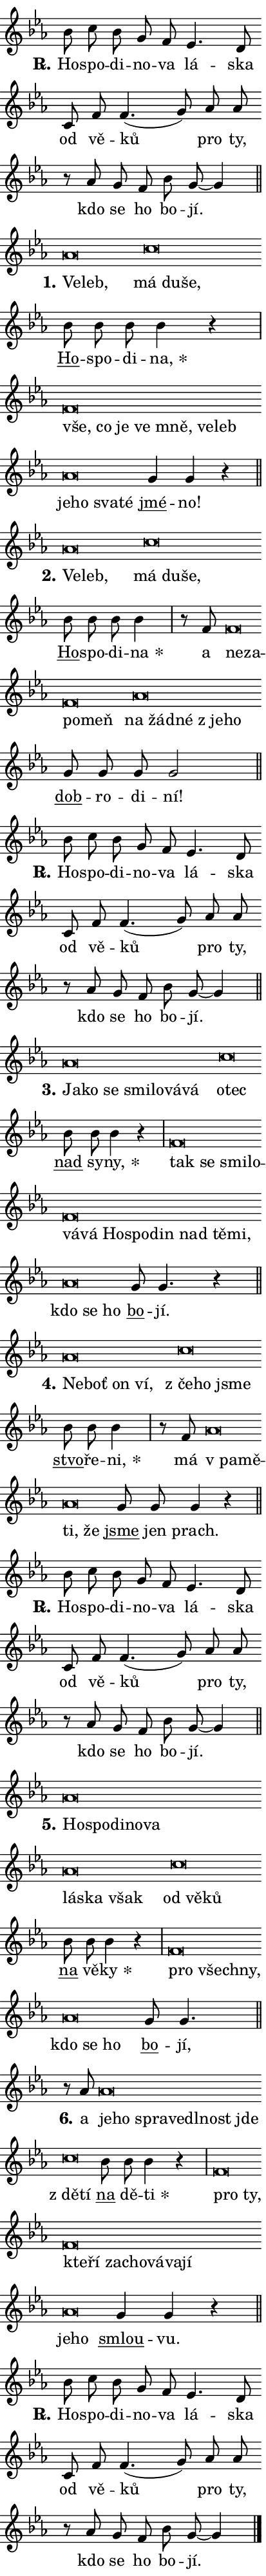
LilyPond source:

\version "2.24.0"
\header { tagline = "" }
\paper {
  indent = 0\cm
  top-margin = 0\cm
  right-margin = 0.13\cm % to fit lyric hyphens
  bottom-margin = 0\cm
  left-margin = 0\cm
  paper-width = 7\cm
  page-breaking = #ly:one-page-breaking
  system-system-spacing.basic-distance = #11
  score-system-spacing.basic-distance = #11
  ragged-last = ##f
}


%% Author: Thomas Morley
%% https://lists.gnu.org/archive/html/lilypond-user/2020-05/msg00002.html
#(define (line-position grob)
"Returns position of @var[grob} in current system:
   @code{'start}, if at first time-step
   @code{'end}, if at last time-step
   @code{'middle} otherwise
"
  (let* ((col (ly:item-get-column grob))
         (ln (ly:grob-object col 'left-neighbor))
         (rn (ly:grob-object col 'right-neighbor))
         (col-to-check-left (if (ly:grob? ln) ln col))
         (col-to-check-right (if (ly:grob? rn) rn col))
         (break-dir-left
           (and
             (ly:grob-property col-to-check-left 'non-musical #f)
             (ly:item-break-dir col-to-check-left)))
         (break-dir-right
           (and
             (ly:grob-property col-to-check-right 'non-musical #f)
             (ly:item-break-dir col-to-check-right))))
        (cond ((eqv? 1 break-dir-left) 'start)
              ((eqv? -1 break-dir-right) 'end)
              (else 'middle))))

#(define (tranparent-at-line-position vctor)
  (lambda (grob)
  "Relying on @code{line-position} select the relevant enry from @var{vctor}.
Used to determine transparency,"
    (case (line-position grob)
      ((end) (not (vector-ref vctor 0)))
      ((middle) (not (vector-ref vctor 1)))
      ((start) (not (vector-ref vctor 2))))))

noteHeadBreakVisibility =
#(define-music-function (break-visibility)(vector?)
"Makes @code{NoteHead}s transparent relying on @var{break-visibility}"
#{
  \override NoteHead.transparent =
    #(tranparent-at-line-position break-visibility)
#})

#(define delete-ledgers-for-transparent-note-heads
  (lambda (grob)
    "Reads whether a @code{NoteHead} is transparent.
If so this @code{NoteHead} is removed from @code{'note-heads} from
@var{grob}, which is supposed to be @code{LedgerLineSpanner}.
As a result ledgers are not printed for this @code{NoteHead}"
    (let* ((nhds-array (ly:grob-object grob 'note-heads))
           (nhds-list
             (if (ly:grob-array? nhds-array)
                 (ly:grob-array->list nhds-array)
                 '()))
           ;; Relies on the transparent-property being done before
           ;; Staff.LedgerLineSpanner.after-line-breaking is executed.
           ;; This is fragile ...
           (to-keep
             (remove
               (lambda (nhd)
                 (ly:grob-property nhd 'transparent #f))
               nhds-list)))
      ;; TODO find a better method to iterate over grob-arrays, similiar
      ;; to filter/remove etc for lists
      ;; For now rebuilt from scratch
      (set! (ly:grob-object grob 'note-heads)  '())
      (for-each
        (lambda (nhd)
          (ly:pointer-group-interface::add-grob grob 'note-heads nhd))
        to-keep))))

squashNotes = {
  \override NoteHead.X-extent = #'(-0.2 . 0.2)
  \override NoteHead.Y-extent = #'(-0.75 . 0)
  \override NoteHead.stencil =
    #(lambda (grob)
       (let ((pos (ly:grob-property grob 'staff-position)))
         (begin
           (if (< pos -7) (display "ERROR: Lower brevis then expected\n") (display ""))
           (if (<= pos -6) ly:text-interface::print ly:note-head::print))))
}
unSquashNotes = {
  \revert NoteHead.X-extent
  \revert NoteHead.Y-extent
  \revert NoteHead.stencil
}

hideNotes = \noteHeadBreakVisibility #begin-of-line-visible
unHideNotes = \noteHeadBreakVisibility #all-visible

% work-around for resetting accidentals
% https://lilypond.org/doc/v2.23/Documentation/notation/displaying-rhythms#unmetered-music
cadenzaMeasure = {
  \cadenzaOff
  \partial 1024 s1024
  \cadenzaOn
}

#(define-markup-command (accent layout props text) (markup?)
  "Underline accented syllable"
  (interpret-markup layout props
    #{\markup \override #'(offset . 4.3) \underline { #text }#}))

responsum = \markup \concat {
  "R" \hspace #-1.05 \path #0.1 #'((moveto 0 0.07) (lineto 0.9 0.8)) \hspace #0.05 "."
}

spaceSize = #0.6828661417322834 % exact space size for TeX Gyre Schola

\layout {
  \context {
    \Staff
    \remove "Time_signature_engraver"
    \override LedgerLineSpanner.after-line-breaking = #delete-ledgers-for-transparent-note-heads
  }
  \context {
    \Lyrics {
      \override LyricSpace.minimum-distance = \spaceSize
      \override LyricText.font-name = #"TeX Gyre Schola"
      \override LyricText.font-size = 1
      \override StanzaNumber.font-name = #"TeX Gyre Schola Bold"
      \override StanzaNumber.font-size = 1
    }
  }
  \context {
    \Score 
    \override NoteHead.text =
      #(lambda (grob) 
        (let ((pos (ly:grob-property grob 'staff-position)))
          #{\markup {
            \combine
              \halign #-0.55 \raise #(if (= pos -6) 0 0.5) \override #'(thickness . 2) \draw-line #'(3.2 . 0)
              \musicglyph "noteheads.sM1"
          }#}))
  }
}

% magnetic-lyrics.ily
%
%   written by
%     Jean Abou Samra <jean@abou-samra.fr>
%     Werner Lemberg <wl@gnu.org>
%
%   adapted by
%     Jiri Hon <jiri.hon@gmail.com>
%
% Version 2022-Apr-15

% https://www.mail-archive.com/lilypond-user@gnu.org/msg149350.html

#(define (Left_hyphen_pointer_engraver context)
   "Collect syllable-hyphen-syllable occurrences in lyrics and store
them in properties.  This engraver only looks to the left.  For
example, if the lyrics input is @code{foo -- bar}, it does the
following.

@itemize @bullet
@item
Set the @code{text} property of the @code{LyricHyphen} grob between
@q{foo} and @q{bar} to @code{foo}.

@item
Set the @code{left-hyphen} property of the @code{LyricText} grob with
text @q{foo} to the @code{LyricHyphen} grob between @q{foo} and
@q{bar}.
@end itemize

Use this auxiliary engraver in combination with the
@code{lyric-@/text::@/apply-@/magnetic-@/offset!} hook."
   (let ((hyphen #f)
         (text #f))
     (make-engraver
      (acknowledgers
       ((lyric-syllable-interface engraver grob source-engraver)
        (set! text grob)))
      (end-acknowledgers
       ((lyric-hyphen-interface engraver grob source-engraver)
        ;(when (not (grob::has-interface grob 'lyric-space-interface))
          (set! hyphen grob)));)
      ((stop-translation-timestep engraver)
       (when (and text hyphen)
         (ly:grob-set-object! text 'left-hyphen hyphen))
       (set! text #f)
       (set! hyphen #f)))))

#(define (lyric-text::apply-magnetic-offset! grob)
   "If the space between two syllables is less than the value in
property @code{LyricText@/.details@/.squash-threshold}, move the right
syllable to the left so that it gets concatenated with the left
syllable.

Use this function as a hook for
@code{LyricText@/.after-@/line-@/breaking} if the
@code{Left_@/hyphen_@/pointer_@/engraver} is active."
   (let ((hyphen (ly:grob-object grob 'left-hyphen #f)))
     (when hyphen
       (let ((left-text (ly:spanner-bound hyphen LEFT)))
         (when (grob::has-interface left-text 'lyric-syllable-interface)
           (let* ((common (ly:grob-common-refpoint grob left-text X))
                  (this-x-ext (ly:grob-extent grob common X))
                  (left-x-ext
                   (begin
                     ;; Trigger magnetism for left-text.
                     (ly:grob-property left-text 'after-line-breaking)
                     (ly:grob-extent left-text common X)))
                  ;; `delta` is the gap width between two syllables.
                  (delta (- (interval-start this-x-ext)
                            (interval-end left-x-ext)))
                  (details (ly:grob-property grob 'details))
                  (threshold (assoc-get 'squash-threshold details 0.2)))
             (when (< delta threshold)
               (let* (;; We have to manipulate the input text so that
                      ;; ligatures crossing syllable boundaries are not
                      ;; disabled.  For languages based on the Latin
                      ;; script this is essentially a beautification.
                      ;; However, for non-Western scripts it can be a
                      ;; necessity.
                      (lt (ly:grob-property left-text 'text))
                      (rt (ly:grob-property grob 'text))
                      (is-space (grob::has-interface hyphen 'lyric-space-interface))
                      (space (if is-space " " ""))
                      (extra-delta (if is-space spaceSize 0))
                      ;; Append new syllable.
                      (ltrt-space (if (and (string? lt) (string? rt))
                                (string-append lt space rt)
                                (make-concat-markup (list lt space rt))))
                      ;; Right-align `ltrt` to the right side.
                      (ltrt-space-markup (grob-interpret-markup
                               grob
                               (make-translate-markup
                                (cons (interval-length this-x-ext) 0)
                                (make-right-align-markup ltrt-space)))))
                 (begin
                   ;; Don't print `left-text`.
                   (ly:grob-set-property! left-text 'stencil #f)
                   ;; Set text and stencil (which holds all collected
                   ;; syllables so far) and shift it to the left.
                   (ly:grob-set-property! grob 'text ltrt-space)
                   (ly:grob-set-property! grob 'stencil ltrt-space-markup)
                   (ly:grob-translate-axis! grob (- (- delta extra-delta)) X))))))))))


#(define (lyric-hyphen::displace-bounds-first grob)
   ;; Make very sure this callback isn't triggered too early.
   (let ((left (ly:spanner-bound grob LEFT))
         (right (ly:spanner-bound grob RIGHT)))
     (ly:grob-property left 'after-line-breaking)
     (ly:grob-property right 'after-line-breaking)
     (ly:lyric-hyphen::print grob)))

squashThreshold = #0.4

\layout {
  \context {
    \Lyrics
    \consists #Left_hyphen_pointer_engraver
    \override LyricText.after-line-breaking =
      #lyric-text::apply-magnetic-offset!
    \override LyricHyphen.stencil = #lyric-hyphen::displace-bounds-first
    \override LyricText.details.squash-threshold = \squashThreshold
    \override LyricHyphen.minimum-distance = 0
    \override LyricHyphen.minimum-length = \squashThreshold
  }
}

squashText = \override LyricText.details.squash-threshold = 9999
unSquashText = \override LyricText.details.squash-threshold = \squashThreshold

leftText = \override LyricText.self-alignment-X = #LEFT
unLeftText = \revert LyricText.self-alignment-X

starOffset = #(lambda (grob) 
                (let ((x_offset (ly:self-alignment-interface::aligned-on-x-parent grob)))
                  (if (= x_offset 0) 0 (+ x_offset 1.2))))

star = #(define-music-function (syllable)(string?)
"Append star separator at the end of a syllable"
#{
  \once \override LyricText.X-offset = #starOffset
  \lyricmode { \markup {
    #syllable
    \override #'((font-name . "TeX Gyre Schola Bold")) \hspace #0.2 \lower #0.65 \larger "*"
  } }
#})

starAccent = #(define-music-function (syllable)(string?)
"Append star separator at the end of a syllable and make accent"
#{
  \once \override LyricText.X-offset = #starOffset
  \lyricmode { \markup {
    \accent #syllable
    \override #'((font-name . "TeX Gyre Schola Bold")) \hspace #0.2 \lower #0.65 \larger "*"
  } }
#})

breath = #(define-music-function (syllable)(string?)
"Append breathing indicator at the end of a syllable"
#{
  \lyricmode { \markup { #syllable "+" } }
#})

optionalBreath = #(define-music-function (syllable)(string?)
"Append optional breathing indicator at the end of a syllable"
#{
  \lyricmode { \markup { #syllable "(+)" } }
#})


\score {
    <<
        \new Voice = "melody" { \cadenzaOn \key es \major \relative { bes'8 c bes g f es4. d8 \bar "" c f f4.( g8)] \bar "" as as \bar "" r as g f bes g~ g4 \cadenzaMeasure \bar "||" \break } }
        \new Lyrics \lyricsto "melody" { \lyricmode { \set stanza = \responsum
Ho -- spo -- di -- no -- va lá -- ska od vě -- ků pro ty, kdo se ho bo -- jí. } }
    >>
    \layout {}
}

\score {
    <<
        \new Voice = "melody" { \cadenzaOn \key es \major \relative { \squashNotes as'\breve*1/16 \hideNotes \breve*1/16 \bar "" \unHideNotes \unSquashNotes \squashNotes c\breve*1/16 \hideNotes \breve*1/16 \breve*1/16 \bar "" \unHideNotes \unSquashNotes \bar "" bes8 bes bes bes4 r \cadenzaMeasure \bar "|" \squashNotes f\breve*1/16 \hideNotes \breve*1/16 \bar "" \breve*1/16 \bar "" \breve*1/16 \bar "" \breve*1/16 \bar "" \breve*1/16 \breve*1/16 \bar "" \unHideNotes \unSquashNotes \squashNotes as\breve*1/16 \hideNotes \breve*1/16 \bar "" \breve*1/16 \breve*1/16 \bar "" \unHideNotes \unSquashNotes \bar "" g4 g r \cadenzaMeasure \bar "||" \break } }
        \new Lyrics \lyricsto "melody" { \lyricmode { \set stanza = "1."
\leftText Ve -- \squashText leb, \leftText \unLeftText \unSquashText má \squashText du -- še, \unLeftText \unSquashText \markup \accent Ho -- spo -- di -- \star na, \leftText vše, \squashText co je ve mně, ve -- leb \leftText \unLeftText \unSquashText je -- \squashText ho sva -- té \unLeftText \unSquashText \markup \accent jmé -- no! } }
    >>
    \layout {}
}

\score {
    <<
        \new Voice = "melody" { \cadenzaOn \key es \major \relative { \squashNotes as'\breve*1/16 \hideNotes \breve*1/16 \bar "" \unHideNotes \unSquashNotes \squashNotes c\breve*1/16 \hideNotes \breve*1/16 \breve*1/16 \bar "" \unHideNotes \unSquashNotes \bar "" bes8 bes bes bes4 \cadenzaMeasure \bar "|" r8 f8 \squashNotes f\breve*1/16 \hideNotes \breve*1/16 \bar "" \breve*1/16 \breve*1/16 \bar "" \unHideNotes \unSquashNotes \squashNotes as\breve*1/16 \hideNotes \breve*1/16 \bar "" \breve*1/16 \bar "" \breve*1/16 \breve*1/16 \bar "" \unHideNotes \unSquashNotes \bar "" g8 g g g2 \cadenzaMeasure \bar "||" \break } }
        \new Lyrics \lyricsto "melody" { \lyricmode { \set stanza = "2."
\leftText Ve -- \squashText leb, \leftText \unLeftText \unSquashText má \squashText du -- še, \unLeftText \unSquashText \markup \accent Ho -- spo -- di -- \star na a \leftText ne -- \squashText za -- po -- meň \leftText \unLeftText \unSquashText na \squashText žád -- né "z je" -- ho \unLeftText \unSquashText \markup \accent dob -- ro -- di -- ní! } }
    >>
    \layout {}
}

\score {
    <<
        \new Voice = "melody" { \cadenzaOn \key es \major \relative { bes'8 c bes g f es4. d8 \bar "" c f f4.( g8)] \bar "" as as \bar "" r as g f bes g~ g4 \cadenzaMeasure \bar "||" \break } }
        \new Lyrics \lyricsto "melody" { \lyricmode { \set stanza = \responsum
Ho -- spo -- di -- no -- va lá -- ska od vě -- ků pro ty, kdo se ho bo -- jí. } }
    >>
    \layout {}
}

\score {
    <<
        \new Voice = "melody" { \cadenzaOn \key es \major \relative { \squashNotes as'\breve*1/16 \hideNotes \breve*1/16 \bar "" \breve*1/16 \bar "" \breve*1/16 \bar "" \breve*1/16 \bar "" \breve*1/16 \breve*1/16 \bar "" \unHideNotes \unSquashNotes \squashNotes c\breve*1/16 \hideNotes \breve*1/16 \bar "" \unHideNotes \unSquashNotes \bar "" bes8 bes bes4 r \cadenzaMeasure \bar "|" \squashNotes f\breve*1/16 \hideNotes \breve*1/16 \bar "" \breve*1/16 \bar "" \breve*1/16 \bar "" \breve*1/16 \bar "" \breve*1/16 \bar "" \breve*1/16 \bar "" \breve*1/16 \bar "" \breve*1/16 \bar "" \breve*1/16 \bar "" \breve*1/16 \breve*1/16 \bar "" \unHideNotes \unSquashNotes \squashNotes as\breve*1/16 \hideNotes \breve*1/16 \breve*1/16 \bar "" \unHideNotes \unSquashNotes \bar "" g8 g4. r4 \cadenzaMeasure \bar "||" \break } }
        \new Lyrics \lyricsto "melody" { \lyricmode { \set stanza = "3."
\leftText Ja -- \squashText ko se smi -- lo -- vá -- vá \leftText \unLeftText \unSquashText o -- \squashText tec \unLeftText \unSquashText \markup \accent nad sy -- \star ny, \leftText tak \squashText se smi -- lo -- vá -- vá Ho -- spo -- din nad tě -- mi, \leftText \unLeftText \unSquashText kdo \squashText se ho \unLeftText \unSquashText \markup \accent bo -- jí. } }
    >>
    \layout {}
}

\score {
    <<
        \new Voice = "melody" { \cadenzaOn \key es \major \relative { \squashNotes as'\breve*1/16 \hideNotes \breve*1/16 \bar "" \breve*1/16 \breve*1/16 \bar "" \unHideNotes \unSquashNotes \squashNotes c\breve*1/16 \hideNotes \breve*1/16 \breve*1/16 \bar "" \unHideNotes \unSquashNotes \bar "" bes8 bes bes4 \cadenzaMeasure \bar "|" r8 f8 \squashNotes as\breve*1/16 \hideNotes \breve*1/16 \bar "" \breve*1/16 \breve*1/16 \bar "" \unHideNotes \unSquashNotes \bar "" g8 g g4 r4 \cadenzaMeasure \bar "||" \break } }
        \new Lyrics \lyricsto "melody" { \lyricmode { \set stanza = "4."
\leftText Ne -- \squashText boť on ví, \leftText \unLeftText \unSquashText "z če" -- \squashText ho jsme \unLeftText \unSquashText \markup \accent stvo -- ře -- \star ni, má \leftText "v pa" -- \squashText mě -- ti, že \unLeftText \unSquashText \markup \accent jsme jen prach. } }
    >>
    \layout {}
}

\score {
    <<
        \new Voice = "melody" { \cadenzaOn \key es \major \relative { bes'8 c bes g f es4. d8 \bar "" c f f4.( g8)] \bar "" as as \bar "" r as g f bes g~ g4 \cadenzaMeasure \bar "||" \break } }
        \new Lyrics \lyricsto "melody" { \lyricmode { \set stanza = \responsum
Ho -- spo -- di -- no -- va lá -- ska od vě -- ků pro ty, kdo se ho bo -- jí. } }
    >>
    \layout {}
}

\score {
    <<
        \new Voice = "melody" { \cadenzaOn \key es \major \relative { \squashNotes as'\breve*1/16 \hideNotes \breve*1/16 \bar "" \breve*1/16 \bar "" \breve*1/16 \bar "" \breve*1/16 \bar "" \breve*1/16 \bar "" \breve*1/16 \breve*1/16 \bar "" \unHideNotes \unSquashNotes \squashNotes c\breve*1/16 \hideNotes \breve*1/16 \breve*1/16 \bar "" \unHideNotes \unSquashNotes \bar "" bes8 bes bes4 r \cadenzaMeasure \bar "|" \squashNotes f\breve*1/16 \hideNotes \breve*1/16 \breve*1/16 \bar "" \unHideNotes \unSquashNotes \squashNotes as\breve*1/16 \hideNotes \breve*1/16 \breve*1/16 \bar "" \unHideNotes \unSquashNotes \bar "" g8 g4. \cadenzaMeasure \bar "||" \break } }
        \new Lyrics \lyricsto "melody" { \lyricmode { \set stanza = "5."
\leftText Ho -- \squashText spo -- di -- no -- va lá -- ska však \leftText \unLeftText \unSquashText od \squashText vě -- ků \unLeftText \unSquashText \markup \accent na vě -- \star ky \leftText pro \squashText všech -- ny, \leftText \unLeftText \unSquashText kdo \squashText se ho \unLeftText \unSquashText \markup \accent bo -- jí, } }
    >>
    \layout {}
}

\score {
    <<
        \new Voice = "melody" { \cadenzaOn \key es \major \relative { r8 as'8 \squashNotes as\breve*1/16 \hideNotes \breve*1/16 \bar "" \breve*1/16 \bar "" \breve*1/16 \bar "" \breve*1/16 \bar "" \breve*1/16 \breve*1/16 \bar "" \unHideNotes \unSquashNotes \squashNotes c\breve*1/16 \hideNotes \breve*1/16 \bar "" \unHideNotes \unSquashNotes \bar "" bes8 bes bes4 r \cadenzaMeasure \bar "|" \squashNotes f\breve*1/16 \hideNotes \breve*1/16 \bar "" \breve*1/16 \bar "" \breve*1/16 \bar "" \breve*1/16 \bar "" \breve*1/16 \bar "" \breve*1/16 \bar "" \breve*1/16 \breve*1/16 \bar "" \unHideNotes \unSquashNotes \squashNotes as\breve*1/16 \hideNotes \breve*1/16 \bar "" \unHideNotes \unSquashNotes \bar "" g4 g r \cadenzaMeasure \bar "||" \break } }
        \new Lyrics \lyricsto "melody" { \lyricmode { \set stanza = "6."
a \leftText je -- \squashText ho spra -- ve -- dl -- nost jde \leftText \unLeftText \unSquashText "z dě" -- \squashText tí \unLeftText \unSquashText \markup \accent na dě -- \star ti \leftText pro \squashText ty, kte -- ří za -- cho -- vá -- va -- jí \leftText \unLeftText \unSquashText je -- \squashText ho \unLeftText \unSquashText \markup \accent smlou -- vu. } }
    >>
    \layout {}
}

\score {
    <<
        \new Voice = "melody" { \cadenzaOn \key es \major \relative { bes'8 c bes g f es4. d8 \bar "" c f f4.( g8)] \bar "" as as \bar "" r as g f bes g~ g4 \cadenzaMeasure \bar "||" \break } \bar "|." }
        \new Lyrics \lyricsto "melody" { \lyricmode { \set stanza = \responsum
Ho -- spo -- di -- no -- va lá -- ska od vě -- ků pro ty, kdo se ho bo -- jí. } }
    >>
    \layout {}
}
